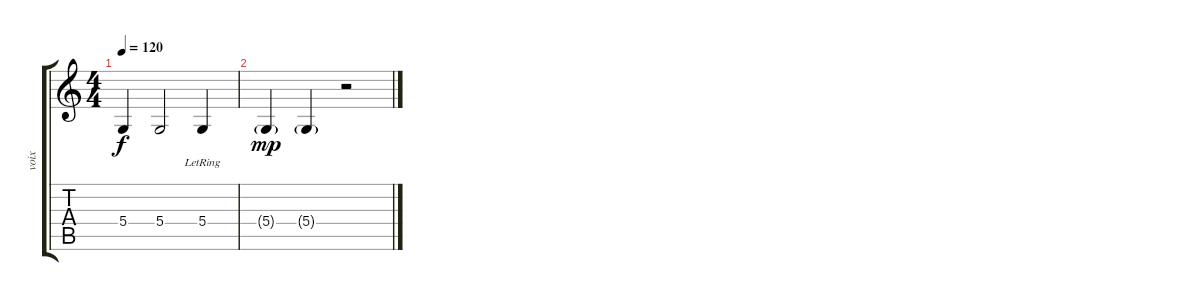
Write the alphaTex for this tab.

\track ("voix" "voix") {instrument violin}
\staff {score tabs}
\tuning (E4 B3 G3 D3 A2 E2) {hide}
\ts (4 4)
\tempo 120
\clef g2
\ks c
5.4.4{dy f} 5.4.2 5.4{lr}.4 |
5.4{g}.4{dy mp} 5.4{g}.4 r.2
